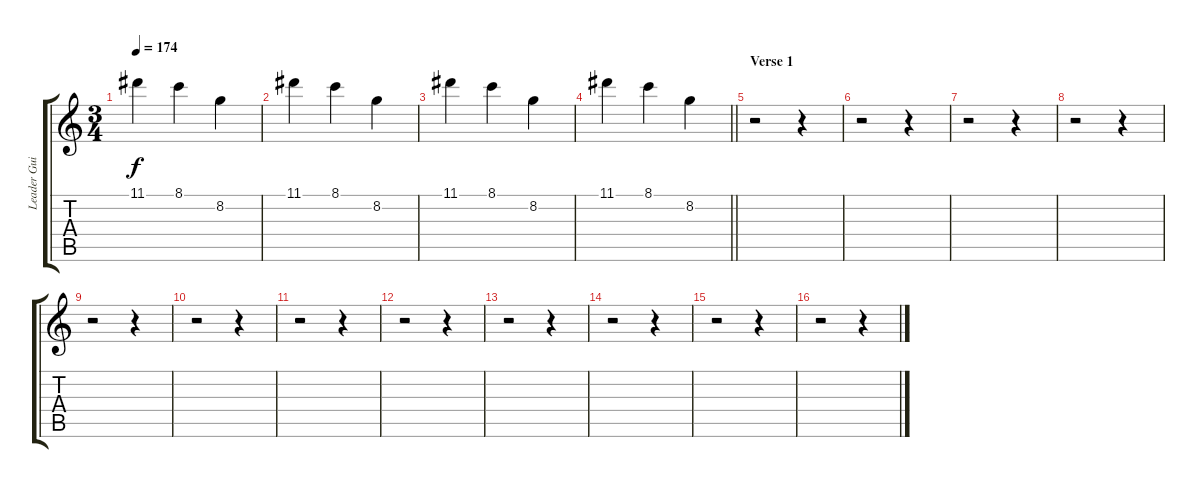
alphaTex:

\track ("Leader Guitar (Matthias Jabs)" "Leader Gui") {instrument distortionguitar}
\staff {score tabs}
\tuning (E4 B3 G3 D3 A2 E2) {hide}
\ts (3 4)
\tempo 174
\clef g2
\ks c
11.1.4{dy f} 8.1.4 8.2.4 |
11.1.4 8.1.4 8.2.4 |
11.1.4 8.1.4 8.2.4 |
\barLineRight lightlight
11.1.4 8.1.4 8.2.4 |
\section ("" "Verse 1")
r.2 r.4 |
r.2 r.4 |
r.2 r.4 |
r.2 r.4 |
r.2 r.4 |
r.2 r.4 |
r.2 r.4 |
r.2 r.4 |
r.2 r.4 |
r.2 r.4 |
r.2 r.4 |
r.2 r.4
